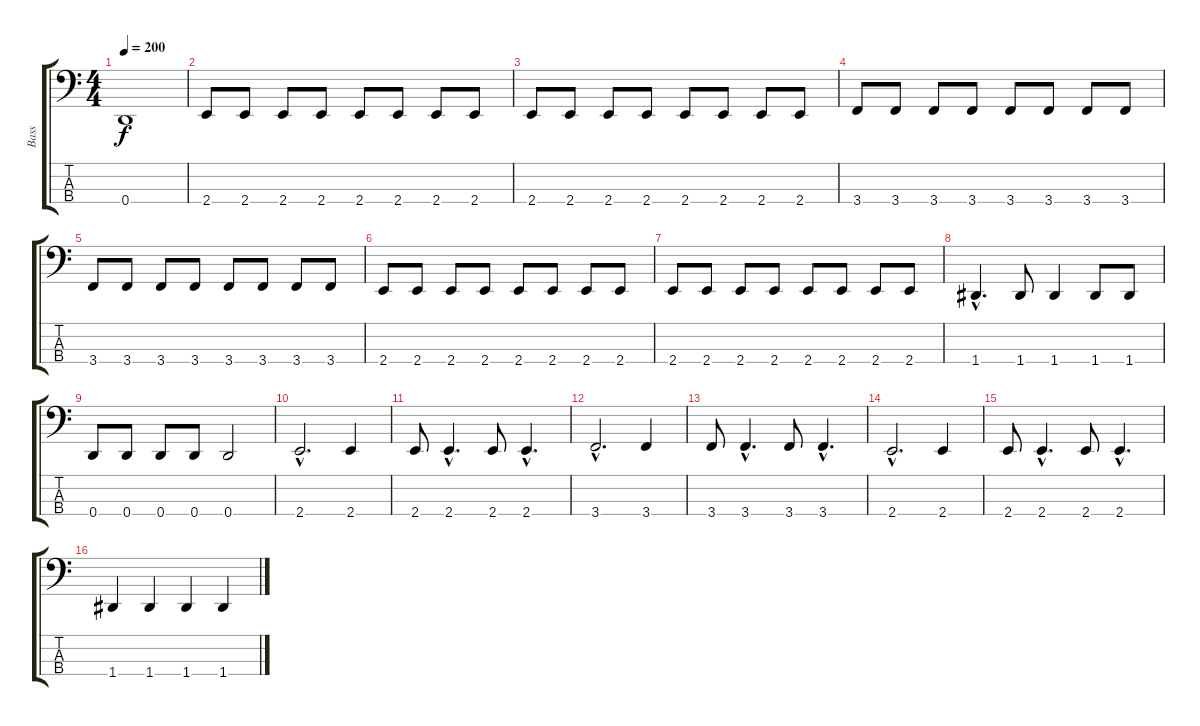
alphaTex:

\track ("Bass" "Bass") {instrument electricbasspick}
\staff {score tabs}
\tuning (G2 D2 A1 D1) {hide}
\ts (4 4)
\tempo 200
\clef f4
\ks c
0.4{t}.1{dy f} |
2.4.8 2.4.8 2.4.8 2.4.8 2.4.8 2.4.8 2.4.8 2.4.8 |
2.4.8 2.4.8 2.4.8 2.4.8 2.4.8 2.4.8 2.4.8 2.4.8 |
3.4.8 3.4.8 3.4.8 3.4.8 3.4.8 3.4.8 3.4.8 3.4.8 |
3.4.8 3.4.8 3.4.8 3.4.8 3.4.8 3.4.8 3.4.8 3.4.8 |
2.4.8 2.4.8 2.4.8 2.4.8 2.4.8 2.4.8 2.4.8 2.4.8 |
2.4.8 2.4.8 2.4.8 2.4.8 2.4.8 2.4.8 2.4.8 2.4.8 |
1.4{hac}.4{d} 1.4.8 1.4.4 1.4.8 1.4.8 |
0.4.8 0.4.8 0.4.8 0.4.8 0.4.2 |
2.4{hac}.2{d} 2.4.4 |
2.4.8 2.4{hac}.4{d} 2.4.8 2.4{hac}.4{d} |
3.4{hac}.2{d} 3.4.4 |
3.4.8 3.4{hac}.4{d} 3.4.8 3.4{hac}.4{d} |
2.4{hac}.2{d} 2.4.4 |
2.4.8 2.4{hac}.4{d} 2.4.8 2.4{hac}.4{d} |
1.4.4 1.4.4 1.4.4 1.4.4
